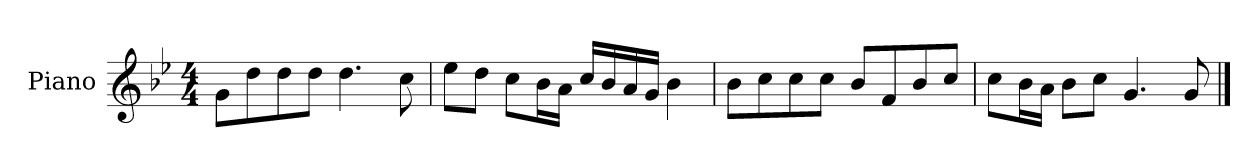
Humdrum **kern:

**kern
*part1
*staff1
*I"Piano
*I'P-no
*clefG2
*k[b-e-]
*M4/4
*MM90
=1
8g\L
8dd\
8dd\
8dd\J
4.dd\
8cc\
=2
8ee-\L
8dd\J
8cc\L
16b-\L
16a\JJ
16cc/LL
16b-/
16a/
16g/JJ
4b-\
=3
8b-\L
8cc\
8cc\
8cc\J
8b-/L
8f/
8b-/
8cc/J
=4
8cc\L
16b-\L
16a\JJ
8b-\L
8cc\J
4.g/
8g/
==
*-
